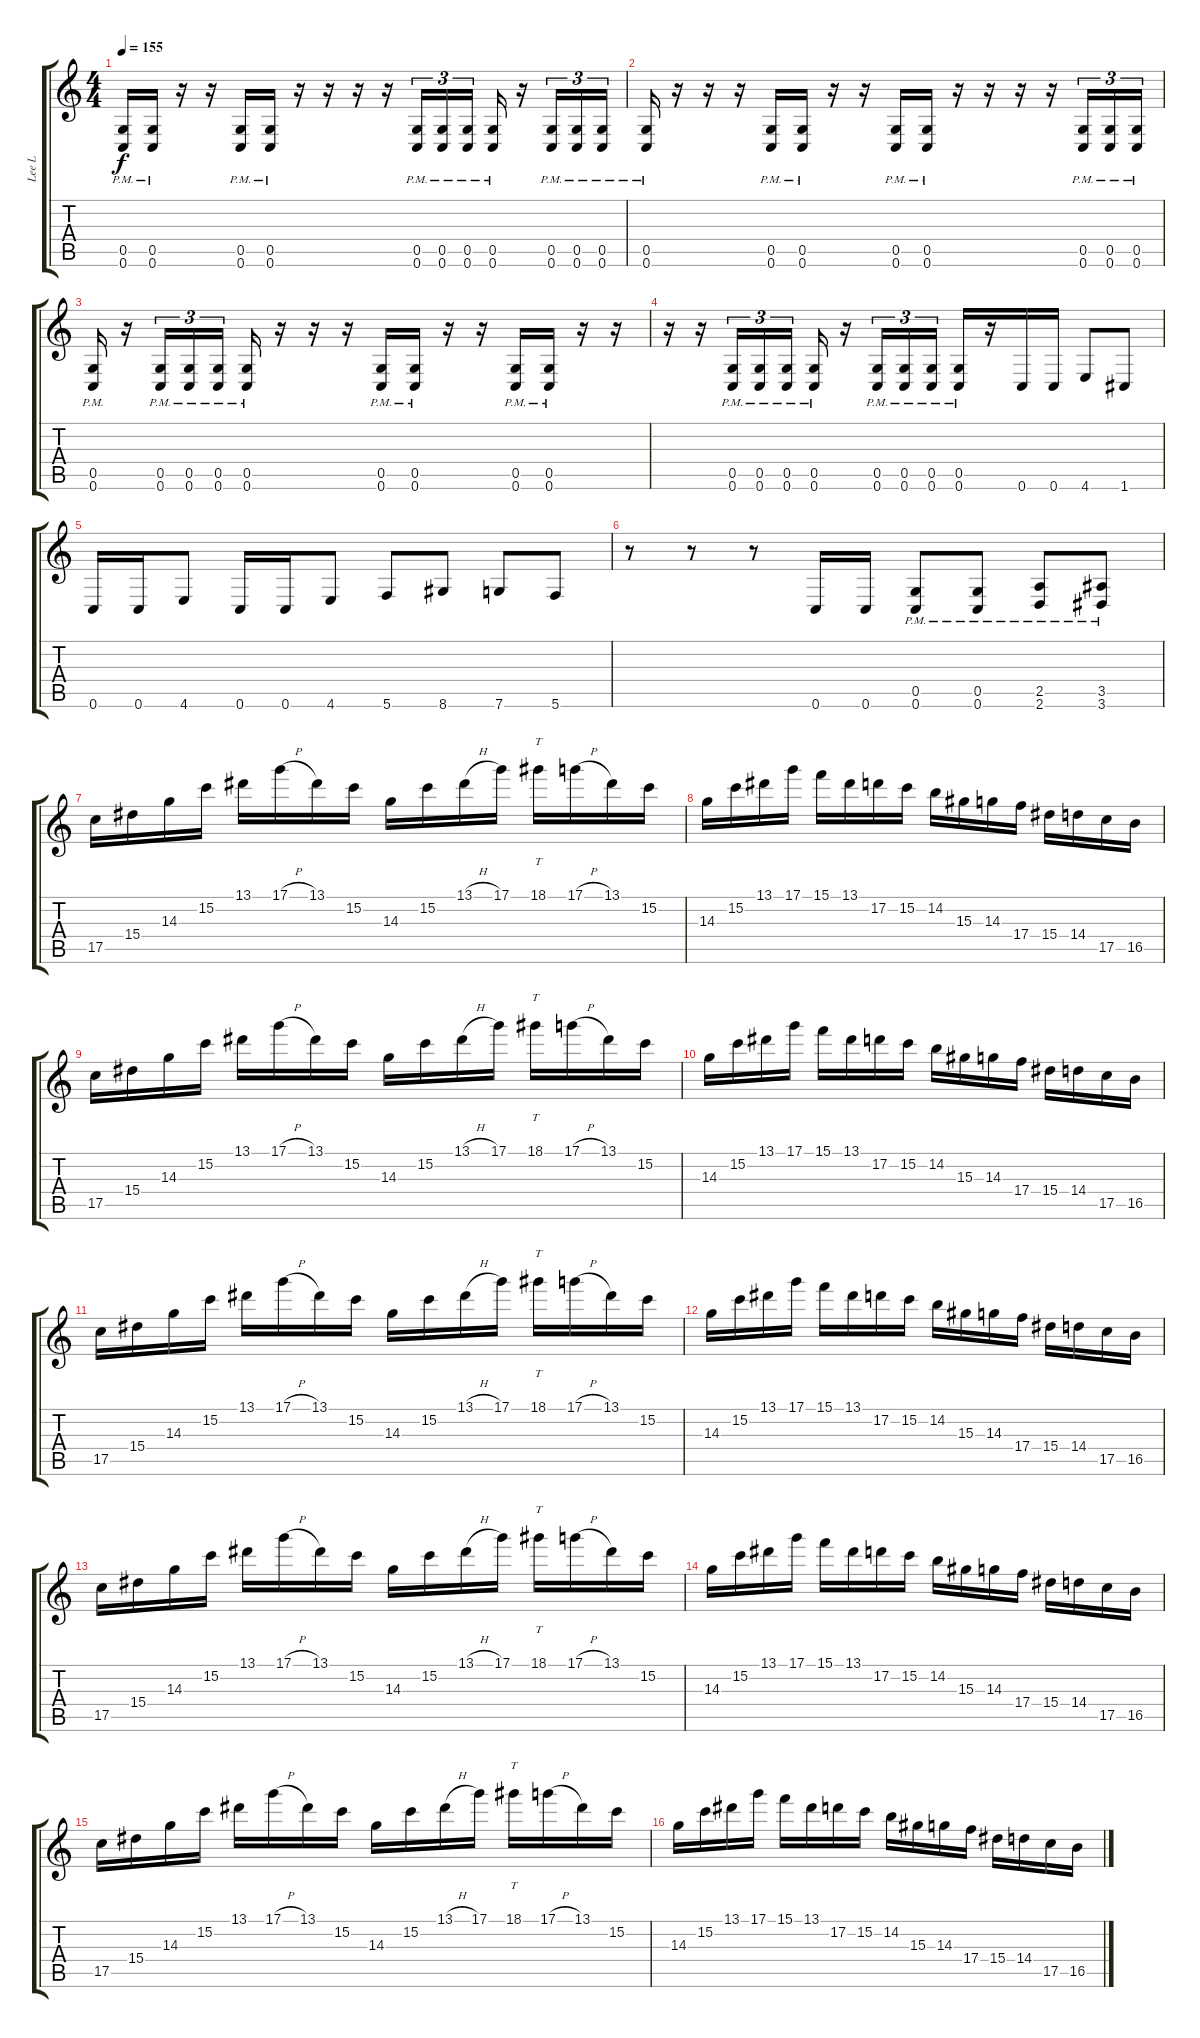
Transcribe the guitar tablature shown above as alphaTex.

\track ("Lee L" "Lee L") {instrument distortionguitar}
\staff {score tabs}
\tuning (D4 A3 F3 C3 G2 C2) {hide}
\ts (4 4)
\tempo 155
\clef g2
\ks c
(0.5{pm} 0.6{pm}).16{dy f} (0.5{pm} 0.6{pm}).16 r.16 r.16 (0.5{pm} 0.6{pm}).16 (0.5{pm} 0.6{pm}).16 r.16 r.16 r.16 r.16 (0.5{pm} 0.6{pm}).16{tu (3 2)} (0.5{pm} 0.6{pm}).16{tu (3 2)} (0.5{pm} 0.6{pm}).16{tu (3 2)} (0.5{pm} 0.6{pm}).16 r.16 (0.5{pm} 0.6{pm}).16{tu (3 2)} (0.5{pm} 0.6{pm}).16{tu (3 2)} (0.5{pm} 0.6{pm}).16{tu (3 2)} |
(0.5{pm} 0.6{pm}).16 r.16 r.16 r.16 (0.5{pm} 0.6{pm}).16 (0.5{pm} 0.6{pm}).16 r.16 r.16 (0.5{pm} 0.6{pm}).16 (0.5{pm} 0.6{pm}).16 r.16 r.16 r.16 r.16 (0.5{pm} 0.6{pm}).16{tu (3 2)} (0.5{pm} 0.6{pm}).16{tu (3 2)} (0.5{pm} 0.6{pm}).16{tu (3 2)} |
(0.5{pm} 0.6{pm}).16 r.16 (0.5{pm} 0.6{pm}).16{tu (3 2)} (0.5{pm} 0.6{pm}).16{tu (3 2)} (0.5{pm} 0.6{pm}).16{tu (3 2)} (0.5{pm} 0.6{pm}).16 r.16 r.16 r.16 (0.5{pm} 0.6{pm}).16 (0.5{pm} 0.6{pm}).16 r.16 r.16 (0.5{pm} 0.6{pm}).16 (0.5{pm} 0.6{pm}).16 r.16 r.16 |
r.16 r.16 (0.5{pm} 0.6{pm}).16{tu (3 2)} (0.5{pm} 0.6{pm}).16{tu (3 2)} (0.5{pm} 0.6{pm}).16{tu (3 2)} (0.5{pm} 0.6{pm}).16 r.16 (0.5{pm} 0.6{pm}).16{tu (3 2)} (0.5{pm} 0.6{pm}).16{tu (3 2)} (0.5{pm} 0.6{pm}).16{tu (3 2)} (0.5{pm} 0.6{pm}).16 r.16 0.6.16 0.6.16 4.6.8 1.6.8 |
0.6.16 0.6.16 4.6.8 0.6.16 0.6.16 4.6.8 5.6.8 8.6.8 7.6.8 5.6.8 |
r.8 r.8 r.8 0.6.16 0.6.16 (0.5{pm} 0.6{pm}).8 (0.5{pm} 0.6{pm}).8 (2.5{pm} 2.6{pm}).8 (3.5{pm} 3.6{pm}).8 |
17.5.16 15.4.16 14.3.16 15.2.16 13.1.16 17.1{h}.16 13.1.16 15.2.16 14.3.16 15.2.16 13.1{h}.16 17.1.16 18.1.16{tt} 17.1{h}.16 13.1.16 15.2.16 |
14.3.16 15.2.16 13.1.16 17.1.16 15.1.16 13.1.16 17.2.16 15.2.16 14.2.16 15.3.16 14.3.16 17.4.16 15.4.16 14.4.16 17.5.16 16.5.16 |
17.5.16 15.4.16 14.3.16 15.2.16 13.1.16 17.1{h}.16 13.1.16 15.2.16 14.3.16 15.2.16 13.1{h}.16 17.1.16 18.1.16{tt} 17.1{h}.16 13.1.16 15.2.16 |
14.3.16 15.2.16 13.1.16 17.1.16 15.1.16 13.1.16 17.2.16 15.2.16 14.2.16 15.3.16 14.3.16 17.4.16 15.4.16 14.4.16 17.5.16 16.5.16 |
17.5.16 15.4.16 14.3.16 15.2.16 13.1.16 17.1{h}.16 13.1.16 15.2.16 14.3.16 15.2.16 13.1{h}.16 17.1.16 18.1.16{tt} 17.1{h}.16 13.1.16 15.2.16 |
14.3.16 15.2.16 13.1.16 17.1.16 15.1.16 13.1.16 17.2.16 15.2.16 14.2.16 15.3.16 14.3.16 17.4.16 15.4.16 14.4.16 17.5.16 16.5.16 |
17.5.16 15.4.16 14.3.16 15.2.16 13.1.16 17.1{h}.16 13.1.16 15.2.16 14.3.16 15.2.16 13.1{h}.16 17.1.16 18.1.16{tt} 17.1{h}.16 13.1.16 15.2.16 |
14.3.16 15.2.16 13.1.16 17.1.16 15.1.16 13.1.16 17.2.16 15.2.16 14.2.16 15.3.16 14.3.16 17.4.16 15.4.16 14.4.16 17.5.16 16.5.16 |
17.5.16 15.4.16 14.3.16 15.2.16 13.1.16 17.1{h}.16 13.1.16 15.2.16 14.3.16 15.2.16 13.1{h}.16 17.1.16 18.1.16{tt} 17.1{h}.16 13.1.16 15.2.16 |
14.3.16 15.2.16 13.1.16 17.1.16 15.1.16 13.1.16 17.2.16 15.2.16 14.2.16 15.3.16 14.3.16 17.4.16 15.4.16 14.4.16 17.5.16 16.5.16
